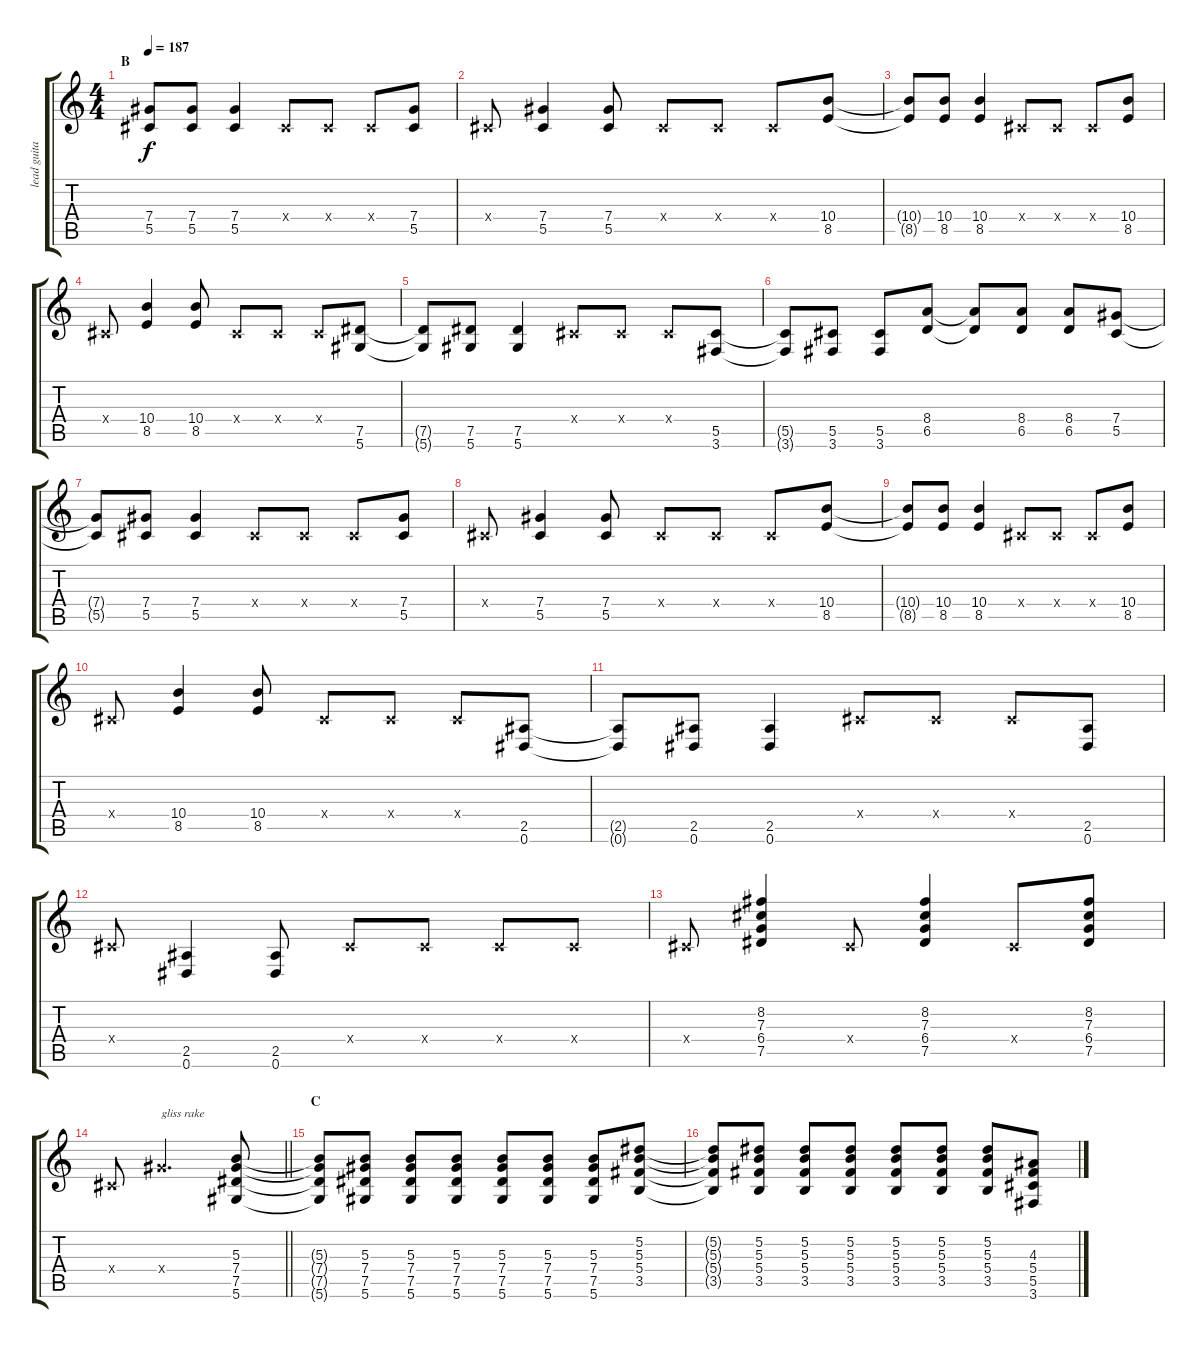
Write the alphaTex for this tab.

\track ("lead guitar" "lead guita") {instrument distortionguitar}
\staff {score tabs}
\tuning (Eb4 Bb3 Gb3 Db3 Ab2 Eb2) {hide}
\ts (4 4)
\section ("" "B")
\tempo 187
\clef g2
\ks c
(7.4{t} 5.5{t}).8{dy f} (7.4 5.5).8 (7.4 5.5).4 0.4{x}.8 0.4{x}.8 0.4{x}.8 (7.4 5.5).8 |
0.4{x}.8 (7.4 5.5).4 (7.4 5.5).8 0.4{x}.8 0.4{x}.8 0.4{x}.8 (10.4 8.5).8 |
(10.4{t} 8.5{t}).8 (10.4 8.5).8 (10.4 8.5).4 0.4{x}.8 0.4{x}.8 0.4{x}.8 (10.4 8.5).8 |
0.4{x}.8 (10.4 8.5).4 (10.4 8.5).8 0.4{x}.8 0.4{x}.8 0.4{x}.8 (7.5 5.6).8 |
(7.5{t} 5.6{t}).8 (7.5 5.6).8 (7.5 5.6).4 0.4{x}.8 0.4{x}.8 0.4{x}.8 (5.5 3.6).8 |
(5.5{t} 3.6{t}).8 (5.5 3.6).8 (5.5 3.6).8 (8.4 6.5).8 (8.4{t} 6.5{t}).8 (8.4 6.5).8 (8.4 6.5).8 (7.4 5.5).8 |
(7.4{t} 5.5{t}).8 (7.4 5.5).8 (7.4 5.5).4 0.4{x}.8 0.4{x}.8 0.4{x}.8 (7.4 5.5).8 |
0.4{x}.8 (7.4 5.5).4 (7.4 5.5).8 0.4{x}.8 0.4{x}.8 0.4{x}.8 (10.4 8.5).8 |
(10.4{t} 8.5{t}).8 (10.4 8.5).8 (10.4 8.5).4 0.4{x}.8 0.4{x}.8 0.4{x}.8 (10.4 8.5).8 |
0.4{x}.8 (10.4 8.5).4 (10.4 8.5).8 0.4{x}.8 0.4{x}.8 0.4{x}.8 (2.5 0.6).8 |
(2.5{t} 0.6{t}).8 (2.5 0.6).8 (2.5 0.6).4 0.4{x}.8 0.4{x}.8 0.4{x}.8 (2.5 0.6).8 |
0.4{x}.8 (2.5 0.6).4 (2.5 0.6).8 0.4{x}.8 0.4{x}.8 0.4{x}.8 0.4{x}.8 |
0.4{x}.8 (8.2 7.3 6.4 7.5).4 0.4{x}.8 (8.2 7.3 6.4 7.5).4 0.4{x}.8 (8.2 7.3 6.4 7.5).8 |
\barLineRight lightlight
0.4{x}.8 7.4{x}.2{d txt "gliss rake"} (5.3 7.4 7.5 5.6).8 |
\section ("" "C")
(5.3{t} 7.4{t} 7.5{t} 5.6{t}).8 (5.3 7.4 7.5 5.6).8 (5.3 7.4 7.5 5.6).8 (5.3 7.4 7.5 5.6).8 (5.3 7.4 7.5 5.6).8 (5.3 7.4 7.5 5.6).8 (5.3 7.4 7.5 5.6).8 (5.2 5.3 5.4 3.5).8 |
(5.2{t} 5.3{t} 5.4{t} 3.5{t}).8 (5.2 5.3 5.4 3.5).8 (5.2 5.3 5.4 3.5).8 (5.2 5.3 5.4 3.5).8 (5.2 5.3 5.4 3.5).8 (5.2 5.3 5.4 3.5).8 (5.2 5.3 5.4 3.5).8 (4.3 5.4 5.5 3.6).8
